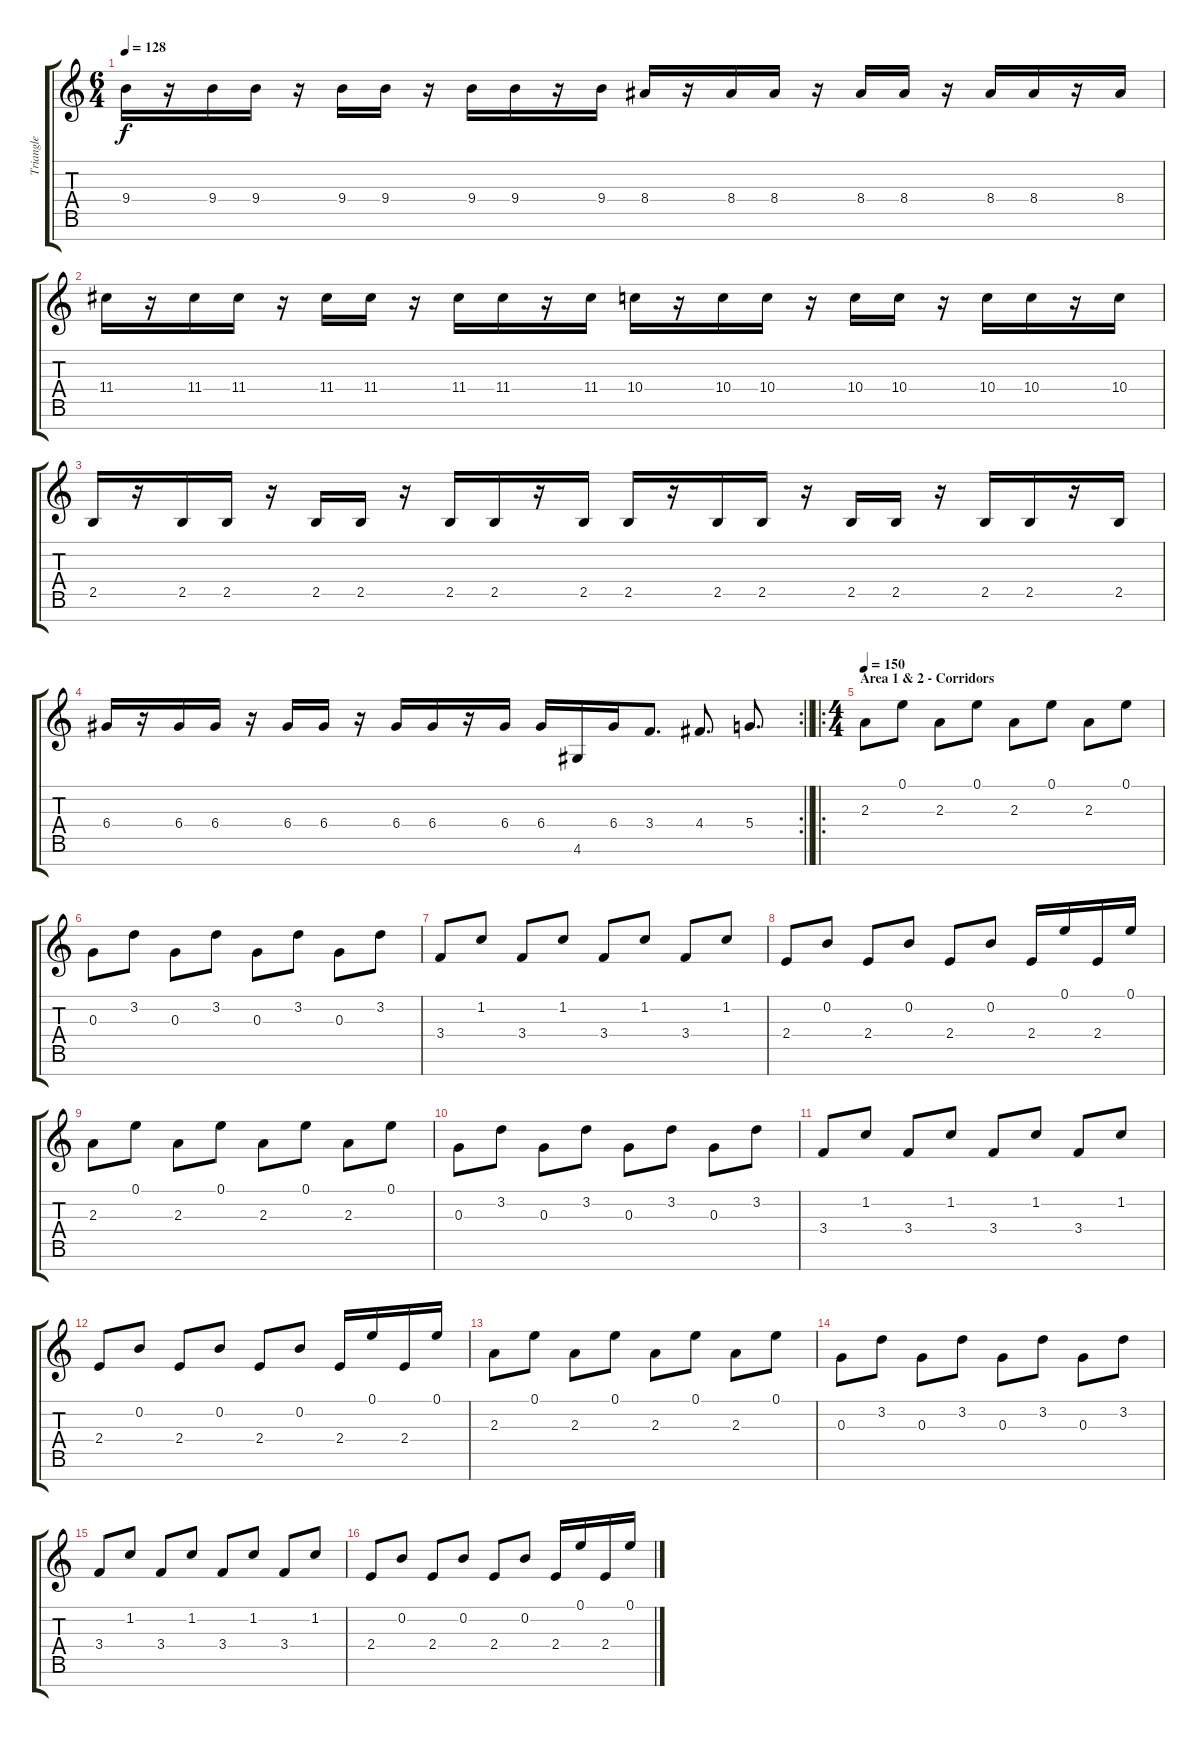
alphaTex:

\track ("Triangle" "Triangle") {instrument electricbassfinger}
\staff {score tabs}
\tuning (E4 B3 G3 D3 A2 E2 B1) {hide}
\ts (6 4)
\tempo 128
\clef g2
\ks c
9.4.16{dy f} r.16 9.4.16 9.4.16 r.16 9.4.16 9.4.16 r.16 9.4.16 9.4.16 r.16 9.4.16 8.4.16 r.16 8.4.16 8.4.16 r.16 8.4.16 8.4.16 r.16 8.4.16 8.4.16 r.16 8.4.16 |
11.4.16 r.16 11.4.16 11.4.16 r.16 11.4.16 11.4.16 r.16 11.4.16 11.4.16 r.16 11.4.16 10.4.16 r.16 10.4.16 10.4.16 r.16 10.4.16 10.4.16 r.16 10.4.16 10.4.16 r.16 10.4.16 |
2.5.16 r.16 2.5.16 2.5.16 r.16 2.5.16 2.5.16 r.16 2.5.16 2.5.16 r.16 2.5.16 2.5.16 r.16 2.5.16 2.5.16 r.16 2.5.16 2.5.16 r.16 2.5.16 2.5.16 r.16 2.5.16 |
\rc 2
\barLineRight lightlight
6.4.16 r.16 6.4.16 6.4.16 r.16 6.4.16 6.4.16 r.16 6.4.16 6.4.16 r.16 6.4.16 6.4.16 4.6.16 6.4.16 3.4.8{d} 4.4.8{d} 5.4.8{d} |
\ro
\ts (4 4)
\section ("" "Area 1 & 2 - Corridors")
\tempo 150
2.3.8{volume 13 instrument electricbassfinger} 0.1.8 2.3.8 0.1.8 2.3.8 0.1.8 2.3.8 0.1.8 |
0.3.8 3.2.8 0.3.8 3.2.8 0.3.8 3.2.8 0.3.8 3.2.8 |
3.4.8 1.2.8 3.4.8 1.2.8 3.4.8 1.2.8 3.4.8 1.2.8 |
2.4.8 0.2.8 2.4.8 0.2.8 2.4.8 0.2.8 2.4.16 0.1.16 2.4.16 0.1.16 |
2.3.8 0.1.8 2.3.8 0.1.8 2.3.8 0.1.8 2.3.8 0.1.8 |
0.3.8 3.2.8 0.3.8 3.2.8 0.3.8 3.2.8 0.3.8 3.2.8 |
3.4.8 1.2.8 3.4.8 1.2.8 3.4.8 1.2.8 3.4.8 1.2.8 |
2.4.8 0.2.8 2.4.8 0.2.8 2.4.8 0.2.8 2.4.16 0.1.16 2.4.16 0.1.16 |
2.3.8 0.1.8 2.3.8 0.1.8 2.3.8 0.1.8 2.3.8 0.1.8 |
0.3.8 3.2.8 0.3.8 3.2.8 0.3.8 3.2.8 0.3.8 3.2.8 |
3.4.8 1.2.8 3.4.8 1.2.8 3.4.8 1.2.8 3.4.8 1.2.8 |
2.4.8 0.2.8 2.4.8 0.2.8 2.4.8 0.2.8 2.4.16 0.1.16 2.4.16 0.1.16
